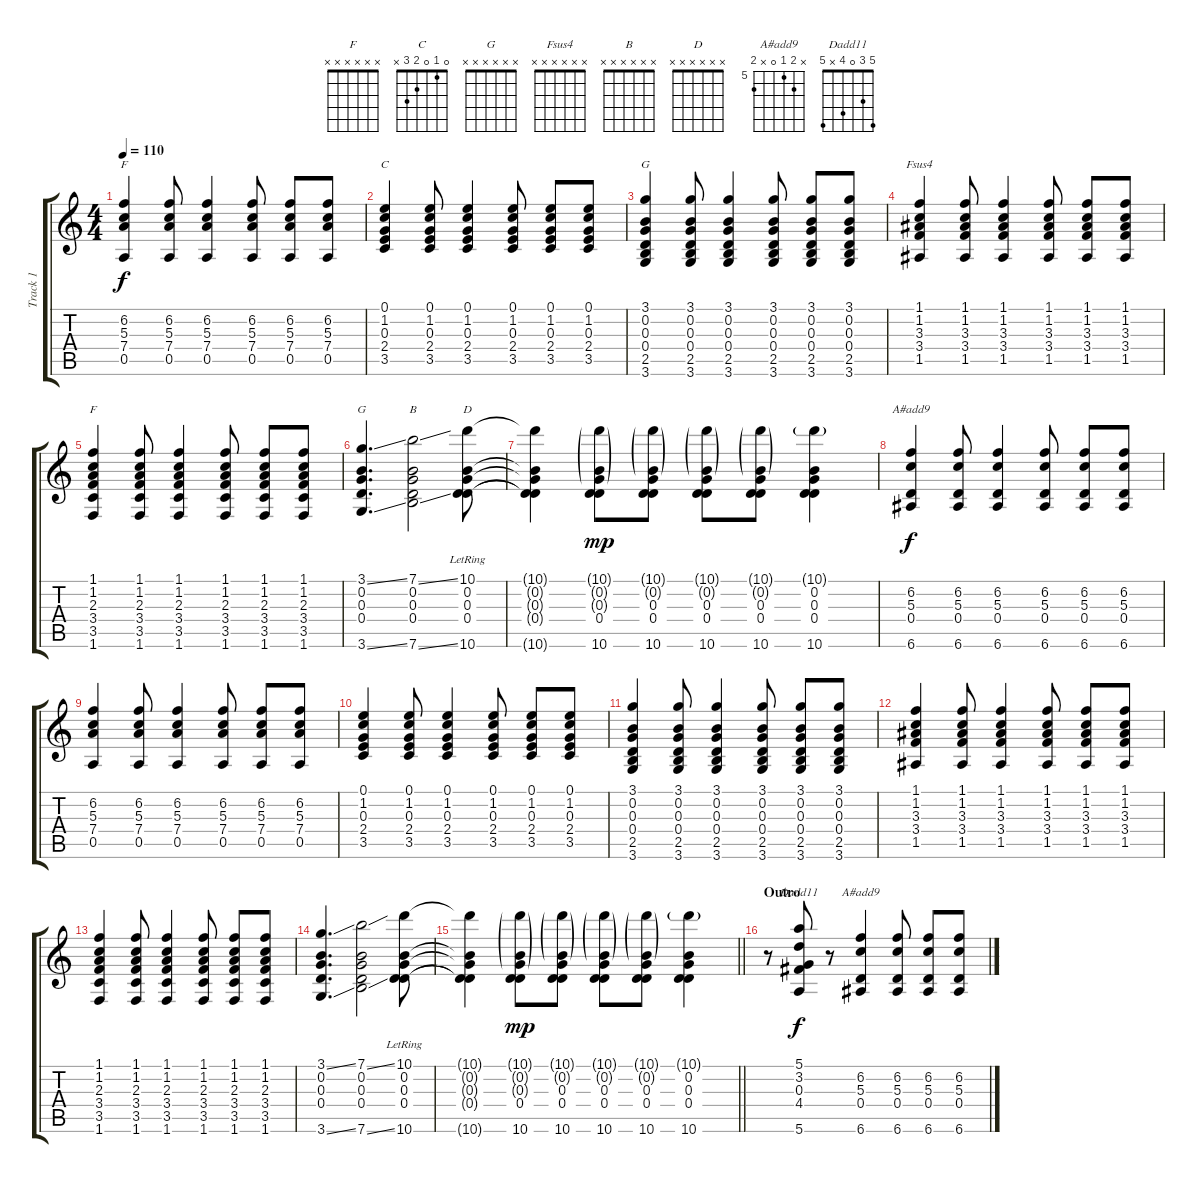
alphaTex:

\track ("Track 1" "Track 1") {instrument acousticguitarsteel}
\staff {score tabs}
\tuning (E4 B3 G3 D3 A2 E2) {hide}
\chord ("F" x 6 5 7 0 x) {firstfret 5}
\chord ("C" 0 1 0 2 3 x)
\chord ("G" 3 0 0 0 2 3)
\chord ("Fsus4" x x x x x x)
\chord ("F" x x x x x x)
\chord ("G" x x x x x x)
\chord ("B" x x x x x x)
\chord ("D" x x x x x x)
\chord ("A#add9" x x x x x x)
\chord ("Dadd11" 5 3 0 4 x 5)
\chord ("A#add9" x 6 5 0 x 6) {firstfret 5}
\ts (4 4)
\tempo 110
\clef g2
\ks aminor
(6.2 5.3 7.4 0.5).4{ch "F" dy f} (6.2 5.3 7.4 0.5).8 (6.2 5.3 7.4 0.5).4 (6.2 5.3 7.4 0.5).8 (6.2 5.3 7.4 0.5).8 (6.2 5.3 7.4 0.5).8 |
(0.1 1.2 0.3 2.4 3.5).4{ch "C"} (0.1 1.2 0.3 2.4 3.5).8 (0.1 1.2 0.3 2.4 3.5).4 (0.1 1.2 0.3 2.4 3.5).8 (0.1 1.2 0.3 2.4 3.5).8 (0.1 1.2 0.3 2.4 3.5).8 |
(3.1 0.2 0.3 0.4 2.5 3.6).4{ch "G"} (3.1 0.2 0.3 0.4 2.5 3.6).8 (3.1 0.2 0.3 0.4 2.5 3.6).4 (3.1 0.2 0.3 0.4 2.5 3.6).8 (3.1 0.2 0.3 0.4 2.5 3.6).8 (3.1 0.2 0.3 0.4 2.5 3.6).8 |
(1.1 1.2 3.3 3.4 1.5).4{ch "Fsus4"} (1.1 1.2 3.3 3.4 1.5).8 (1.1 1.2 3.3 3.4 1.5).4 (1.1 1.2 3.3 3.4 1.5).8 (1.1 1.2 3.3 3.4 1.5).8 (1.1 1.2 3.3 3.4 1.5).8 |
(1.1 1.2 2.3 3.4 3.5 1.6).4{ch "F"} (1.1 1.2 2.3 3.4 3.5 1.6).8 (1.1 1.2 2.3 3.4 3.5 1.6).4 (1.1 1.2 2.3 3.4 3.5 1.6).8 (1.1 1.2 2.3 3.4 3.5 1.6).8 (1.1 1.2 2.3 3.4 3.5 1.6).8 |
(3.1{ss} 0.2 0.3 0.4 3.6{ss}).4{d ch "G"} (7.1{ss} 0.2 0.3 0.4 7.6{ss}).2{ch "B"} (10.1{lr} 0.2{lr} 0.3{lr} 0.4{lr} 10.6).8{ch "D"} |
(10.1{t} 0.2{t} 0.3{t} 0.4{t} 10.6{t}).4 (10.1{g} 0.2{g} 0.3{g} 0.4 10.6).8{dy mp} (10.1{g} 0.2{g} 0.3 0.4 10.6).8 (10.1{g} 0.2{g} 0.3 0.4 10.6).8 (10.1{g} 0.2{g} 0.3 0.4 10.6).8 (10.1{g} 0.2 0.3 0.4 10.6).4 |
(6.2 5.3 0.4 6.6).4{ch "A#add9" dy f} (6.2 5.3 0.4 6.6).8 (6.2 5.3 0.4 6.6).4 (6.2 5.3 0.4 6.6).8 (6.2 5.3 0.4 6.6).8 (6.2 5.3 0.4 6.6).8 |
(6.2 5.3 7.4 0.5).4 (6.2 5.3 7.4 0.5).8 (6.2 5.3 7.4 0.5).4 (6.2 5.3 7.4 0.5).8 (6.2 5.3 7.4 0.5).8 (6.2 5.3 7.4 0.5).8 |
(0.1 1.2 0.3 2.4 3.5).4 (0.1 1.2 0.3 2.4 3.5).8 (0.1 1.2 0.3 2.4 3.5).4 (0.1 1.2 0.3 2.4 3.5).8 (0.1 1.2 0.3 2.4 3.5).8 (0.1 1.2 0.3 2.4 3.5).8 |
(3.1 0.2 0.3 0.4 2.5 3.6).4 (3.1 0.2 0.3 0.4 2.5 3.6).8 (3.1 0.2 0.3 0.4 2.5 3.6).4 (3.1 0.2 0.3 0.4 2.5 3.6).8 (3.1 0.2 0.3 0.4 2.5 3.6).8 (3.1 0.2 0.3 0.4 2.5 3.6).8 |
(1.1 1.2 3.3 3.4 1.5).4 (1.1 1.2 3.3 3.4 1.5).8 (1.1 1.2 3.3 3.4 1.5).4 (1.1 1.2 3.3 3.4 1.5).8 (1.1 1.2 3.3 3.4 1.5).8 (1.1 1.2 3.3 3.4 1.5).8 |
(1.1 1.2 2.3 3.4 3.5 1.6).4 (1.1 1.2 2.3 3.4 3.5 1.6).8 (1.1 1.2 2.3 3.4 3.5 1.6).4 (1.1 1.2 2.3 3.4 3.5 1.6).8 (1.1 1.2 2.3 3.4 3.5 1.6).8 (1.1 1.2 2.3 3.4 3.5 1.6).8 |
(3.1{ss} 0.2 0.3 0.4 3.6{ss}).4{d} (7.1{ss} 0.2 0.3 0.4 7.6{ss}).2 (10.1{lr} 0.2{lr} 0.3{lr} 0.4{lr} 10.6).8 |
\barLineRight lightlight
(10.1{t} 0.2{t} 0.3{t} 0.4{t} 10.6{t}).4 (10.1{g} 0.2{g} 0.3{g} 0.4 10.6).8{dy mp} (10.1{g} 0.2{g} 0.3 0.4 10.6).8 (10.1{g} 0.2{g} 0.3 0.4 10.6).8 (10.1{g} 0.2{g} 0.3 0.4 10.6).8 (10.1{g} 0.2 0.3 0.4 10.6).4 |
\section ("" "Outro")
r.8 (5.1 3.2 0.3 4.4 5.6).8{ch "Dadd11" dy f} r.8 (6.2 5.3 0.4 6.6).4{ch "A#add9"} (6.2 5.3 0.4 6.6).8 (6.2 5.3 0.4 6.6).8 (6.2 5.3 0.4 6.6).8
